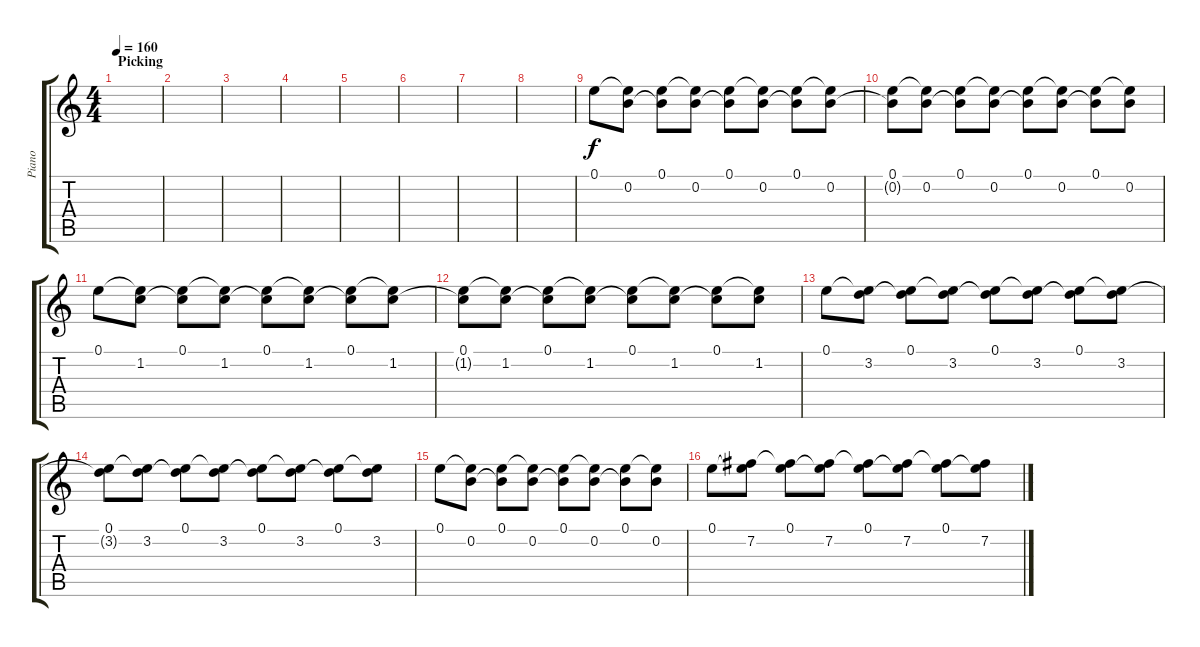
\track ("Piano" "Piano") {instrument distortionguitar}
\staff {score tabs}
\tuning (E4 B3 G3 D3 A2 E2) {hide}
\ts (4 4)
\section ("" "Picking")
\tempo 160
\clef g2
\ks c
|
|
|
|
|
|
|
|
0.1.8{volume 10 instrument acousticguitarsteel} (0.1{t} 0.2).8 (0.1 0.2{t}).8 (0.1{t} 0.2).8 (0.1 0.2{t}).8 (0.1{t} 0.2).8 (0.1 0.2{t}).8 (0.1{t} 0.2).8 |
(0.1 0.2{t}).8 (0.1{t} 0.2).8 (0.1 0.2{t}).8 (0.1{t} 0.2).8 (0.1 0.2{t}).8 (0.1{t} 0.2).8 (0.1 0.2{t}).8 (0.1{t} 0.2).8 |
0.1.8 (0.1{t} 1.2).8 (0.1 1.2{t}).8 (0.1{t} 1.2).8 (0.1 1.2{t}).8 (0.1{t} 1.2).8 (0.1 1.2{t}).8 (0.1{t} 1.2).8 |
(0.1 1.2{t}).8 (0.1{t} 1.2).8 (0.1 1.2{t}).8 (0.1{t} 1.2).8 (0.1 1.2{t}).8 (0.1{t} 1.2).8 (0.1 1.2{t}).8 (0.1{t} 1.2).8 |
0.1.8 (0.1{t} 3.2).8 (0.1 3.2{t}).8 (0.1{t} 3.2).8 (0.1 3.2{t}).8 (0.1{t} 3.2).8 (0.1 3.2{t}).8 (0.1{t} 3.2).8 |
(0.1 3.2{t}).8 (0.1{t} 3.2).8 (0.1 3.2{t}).8 (0.1{t} 3.2).8 (0.1 3.2{t}).8 (0.1{t} 3.2).8 (0.1 3.2{t}).8 (0.1{t} 3.2).8 |
0.1.8 (0.1{t} 0.2).8 (0.1 0.2{t}).8 (0.1{t} 0.2).8 (0.1 0.2{t}).8 (0.1{t} 0.2).8 (0.1 0.2{t}).8 (0.1{t} 0.2).8 |
0.1.8 (0.1{t} 7.2).8 (0.1 7.2{t}).8 (0.1{t} 7.2).8 (0.1 7.2{t}).8 (0.1{t} 7.2).8 (0.1 7.2{t}).8 (0.1{t} 7.2).8
